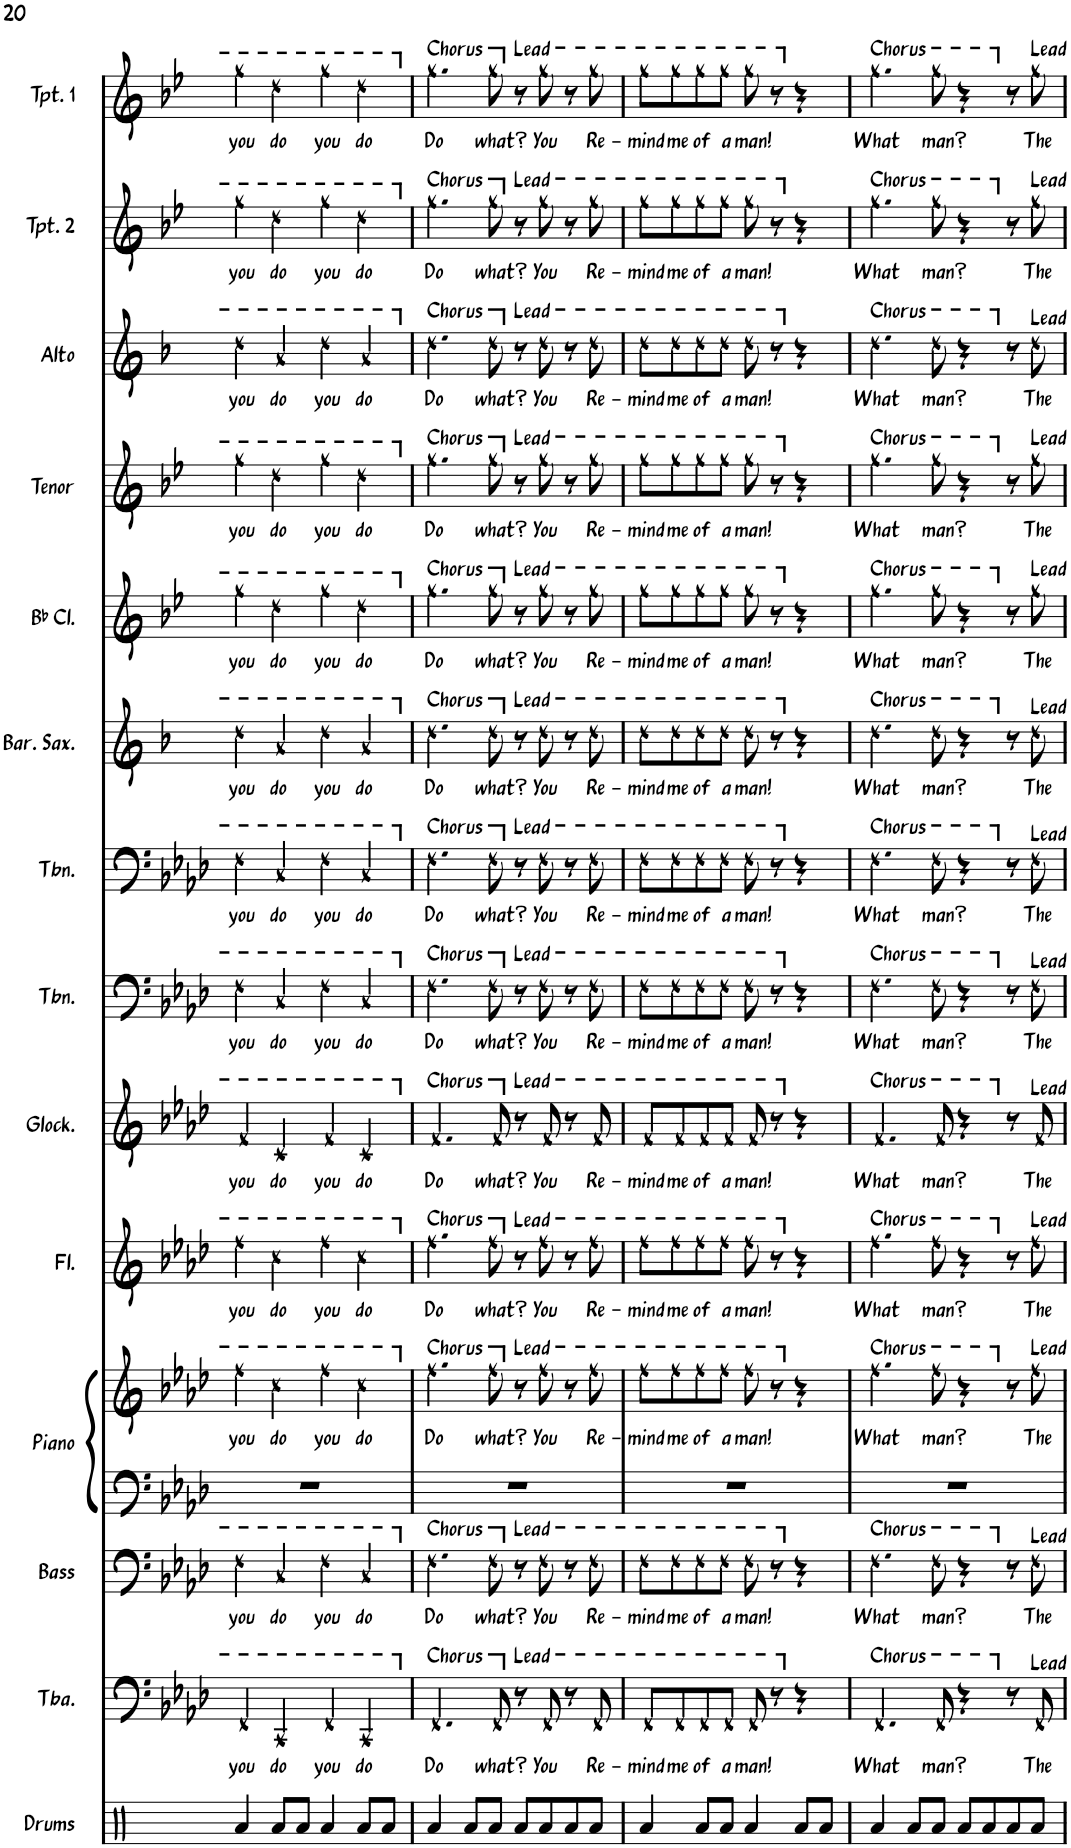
**kern	**kern	**text	**kern	**text	**kern	**kern	**text	**kern	**text	**kern	**text	**kern	**text	**kern	**text	**kern	**text	**kern	**text	**kern	**text	**kern	**text	**kern	**text	**kern	**text
*part14	*part13	*part13	*part12	*part12	*part11	*part11	*part11	*part10	*part10	*part9	*part9	*part8	*part8	*part7	*part7	*part6	*part6	*part5	*part5	*part4	*part4	*part3	*part3	*part2	*part2	*part1	*part1
*staff15	*staff14	*staff14	*staff13	*staff13	*staff12	*staff11	*staff11	*staff10	*staff10	*staff9	*staff9	*staff8	*staff8	*staff7	*staff7	*staff6	*staff6	*staff5	*staff5	*staff4	*staff4	*staff3	*staff3	*staff2	*staff2	*staff1	*staff1
*I"Drums	*I"Tuba	*	*I"Bass	*	*I"Piano	*	*	*I"Flute	*	*I"Glockenspiel	*	*I"Trombone	*	*I"Trombone	*	*I"Baritone Saxophone	*	*I"Bb Clarinet	*	*I"Tenor Sax	*	*I"Alto Sax	*	*I"Trumpet 2	*	*I"Trumpet 1	*
*I'Drums	*I'Tba.	*	*I'Bass	*	*I'Piano	*	*	*I'Fl.	*	*I'Glock.	*	*I'Tbn.	*	*I'Tbn.	*	*I'Bar. Sax.	*	*I'Bb Cl.	*	*I'Tenor	*	*I'Alto	*	*I'Tpt. 2	*	*I'Tpt. 1	*
!!LO:PB:g=z
*clefX	*clefF4	*	*clefF4	*	*clefF4	*clefG2	*	*clefG2	*	*clefG2	*	*clefF4	*	*clefF4	*	*clefG2	*	*clefG2	*	*clefG2	*	*clefG2	*	*clefG2	*	*clefG2	*
*	*	*	*Trd7c12	*	*	*	*	*	*	*Trd-14c-24	*	*	*	*	*	*Trd12c21	*	*Trd1c2	*	*Trd8c14	*	*Trd5c9	*	*Trd1c2	*	*Trd1c2	*
*k[]	*k[b-e-a-d-]	*	*k[b-e-a-d-]	*	*k[b-e-a-d-]	*k[b-e-a-d-]	*	*k[b-e-a-d-]	*	*k[b-e-a-d-]	*	*k[b-e-a-d-]	*	*k[b-e-a-d-]	*	*k[b-]	*	*k[b-e-]	*	*k[b-e-]	*	*k[b-]	*	*k[b-e-]	*	*k[b-e-]	*
*M4/4	*M4/4	*	*M4/4	*	*M4/4	*M4/4	*	*M4/4	*	*M4/4	*	*M4/4	*	*M4/4	*	*M4/4	*	*M4/4	*	*M4/4	*	*M4/4	*	*M4/4	*	*M4/4	*
=71	=71	=71	=71	=71	=71	=71	=71	=71	=71	=71	=71	=71	=71	=71	=71	=71	=71	=71	=71	=71	=71	=71	=71	=71	=71	=71	=71
!	!	!LO:LY:b	!	!LO:LY:b	!	!	!LO:LY:b	!	!LO:LY:b	!	!LO:LY:b	!	!LO:LY:b	!	!LO:LY:b	!	!LO:LY:b	!	!LO:LY:b	!	!LO:LY:b	!	!LO:LY:b	!	!LO:LY:b	!	!LO:LY:b
4Ra/	4FF/	you	4F\	you	1r	4ff\	you	4ff\	you	4f/	you	4F\	you	4F\	you	4dd\	you	4gg\	you	4gg\	you	4dd\	you	4gg\	you	4gg\	you
!	!	!LO:LY:b	!	!LO:LY:b	!	!	!LO:LY:b	!	!LO:LY:b	!	!LO:LY:b	!	!LO:LY:b	!	!LO:LY:b	!	!LO:LY:b	!	!LO:LY:b	!	!LO:LY:b	!	!LO:LY:b	!	!LO:LY:b	!	!LO:LY:b
8Ra/L	4CC/	do	4C/	do	.	4cc\	do	4cc\	do	4c/	do	4C/	do	4C/	do	4a/	do	4dd\	do	4dd\	do	4a/	do	4dd\	do	4dd\	do
8Ra/J	.	.	.	.	.	.	.	.	.	.	.	.	.	.	.	.	.	.	.	.	.	.	.	.	.	.	.
!	!	!LO:LY:b	!	!LO:LY:b	!	!	!LO:LY:b	!	!LO:LY:b	!	!LO:LY:b	!	!LO:LY:b	!	!LO:LY:b	!	!LO:LY:b	!	!LO:LY:b	!	!LO:LY:b	!	!LO:LY:b	!	!LO:LY:b	!	!LO:LY:b
4Ra/	4FF/	you	4F\	you	.	4ff\	you	4ff\	you	4f/	you	4F\	you	4F\	you	4dd\	you	4gg\	you	4gg\	you	4dd\	you	4gg\	you	4gg\	you
!	!	!LO:LY:b	!	!LO:LY:b	!	!	!LO:LY:b	!	!LO:LY:b	!	!LO:LY:b	!	!LO:LY:b	!	!LO:LY:b	!	!LO:LY:b	!	!LO:LY:b	!	!LO:LY:b	!	!LO:LY:b	!	!LO:LY:b	!	!LO:LY:b
8Ra/L	4CC/	do	4C/	do	.	4cc\	do	4cc\	do	4c/	do	4C/	do	4C/	do	4a/	do	4dd\	do	4dd\	do	4a/	do	4dd\	do	4dd\	do
8Ra/J	.	.	.	.	.	.	.	.	.	.	.	.	.	.	.	.	.	.	.	.	.	.	.	.	.	.	.
=72	=72	=72	=72	=72	=72	=72	=72	=72	=72	=72	=72	=72	=72	=72	=72	=72	=72	=72	=72	=72	=72	=72	=72	=72	=72	=72	=72
!	!	!	!	!	!	!	!	!	!	!	!	!	!	!	!	!	!	!	!	!	!	!	!	!	!	!LO:TX:a:t=Chorus	!
!	!	!	!	!	!	!	!	!	!	!	!	!	!	!	!	!	!	!	!	!	!	!	!	!LO:TX:a:t=Chorus	!	!	!
!	!	!	!	!	!	!	!	!	!	!	!	!	!	!	!	!	!	!	!	!	!	!LO:TX:a:t=Chorus	!	!	!	!	!
!	!	!	!	!	!	!	!	!	!	!	!	!	!	!	!	!	!	!	!	!LO:TX:a:t=Chorus	!	!	!	!	!	!	!
!	!	!	!	!	!	!	!	!	!	!	!	!	!	!	!	!	!	!LO:TX:a:t=Chorus	!	!	!	!	!	!	!	!	!
!	!	!	!	!	!	!	!	!	!	!	!	!	!	!	!	!LO:TX:a:t=Chorus	!	!	!	!	!	!	!	!	!	!	!
!	!	!	!	!	!	!	!	!	!	!	!	!	!	!LO:TX:a:t=Chorus	!	!	!	!	!	!	!	!	!	!	!	!	!
!	!	!	!	!	!	!	!	!	!	!	!	!LO:TX:a:t=Chorus	!	!	!	!	!	!	!	!	!	!	!	!	!	!	!
!	!	!	!	!	!	!	!	!	!	!LO:TX:a:t=Chorus	!	!	!	!	!	!	!	!	!	!	!	!	!	!	!	!	!
!	!	!	!	!	!	!	!	!LO:TX:a:t=Chorus	!	!	!	!	!	!	!	!	!	!	!	!	!	!	!	!	!	!	!
!	!	!	!	!	!	!LO:TX:a:t=Chorus	!	!	!	!	!	!	!	!	!	!	!	!	!	!	!	!	!	!	!	!	!
!	!	!	!LO:TX:a:t=Chorus	!	!	!	!	!	!	!	!	!	!	!	!	!	!	!	!	!	!	!	!	!	!	!	!
!	!LO:TX:a:t=Chorus	!	!	!	!	!	!	!	!	!	!	!	!	!	!	!	!	!	!	!	!	!	!	!	!	!	!
!	!	!LO:LY:b	!	!LO:LY:b	!	!	!LO:LY:b	!	!LO:LY:b	!	!LO:LY:b	!	!LO:LY:b	!	!LO:LY:b	!	!LO:LY:b	!	!LO:LY:b	!	!LO:LY:b	!	!LO:LY:b	!	!LO:LY:b	!	!LO:LY:b
4Ra/	4.FF/	Do	4.F\	Do	1r	4.ff\	Do	4.ff\	Do	4.f/	Do	4.F\	Do	4.F\	Do	4.dd\	Do	4.gg\	Do	4.gg\	Do	4.dd\	Do	4.gg\	Do	4.gg\	Do
8Ra/L	.	.	.	.	.	.	.	.	.	.	.	.	.	.	.	.	.	.	.	.	.	.	.	.	.	.	.
!	!	!LO:LY:b	!	!LO:LY:b	!	!	!LO:LY:b	!	!LO:LY:b	!	!LO:LY:b	!	!LO:LY:b	!	!LO:LY:b	!	!LO:LY:b	!	!LO:LY:b	!	!LO:LY:b	!	!LO:LY:b	!	!LO:LY:b	!	!LO:LY:b
8Ra/J	8FF/	what?	8F\	what?	.	8ff\	what?	8ff\	what?	8f/	what?	8F\	what?	8F\	what?	8dd\	what?	8gg\	what?	8gg\	what?	8dd\	what?	8gg\	what?	8gg\	what?
!	!	!	!	!	!	!	!	!	!	!	!	!	!	!	!	!	!	!	!	!	!	!	!	!	!	!LO:TX:a:t=Lead	!
!	!	!	!	!	!	!	!	!	!	!	!	!	!	!	!	!	!	!	!	!	!	!	!	!LO:TX:a:t=Lead	!	!	!
!	!	!	!	!	!	!	!	!	!	!	!	!	!	!	!	!	!	!	!	!	!	!LO:TX:a:t=Lead	!	!	!	!	!
!	!	!	!	!	!	!	!	!	!	!	!	!	!	!	!	!	!	!	!	!LO:TX:a:t=Lead	!	!	!	!	!	!	!
!	!	!	!	!	!	!	!	!	!	!	!	!	!	!	!	!	!	!LO:TX:a:t=Lead	!	!	!	!	!	!	!	!	!
!	!	!	!	!	!	!	!	!	!	!	!	!	!	!	!	!LO:TX:a:t=Lead	!	!	!	!	!	!	!	!	!	!	!
!	!	!	!	!	!	!	!	!	!	!	!	!	!	!LO:TX:a:t=Lead	!	!	!	!	!	!	!	!	!	!	!	!	!
!	!	!	!	!	!	!	!	!	!	!	!	!LO:TX:a:t=Lead	!	!	!	!	!	!	!	!	!	!	!	!	!	!	!
!	!	!	!	!	!	!	!	!	!	!LO:TX:a:t=Lead	!	!	!	!	!	!	!	!	!	!	!	!	!	!	!	!	!
!	!	!	!	!	!	!	!	!LO:TX:a:t=Lead	!	!	!	!	!	!	!	!	!	!	!	!	!	!	!	!	!	!	!
!	!	!	!	!	!	!LO:TX:a:t=Lead	!	!	!	!	!	!	!	!	!	!	!	!	!	!	!	!	!	!	!	!	!
!	!	!	!LO:TX:a:t=Lead	!	!	!	!	!	!	!	!	!	!	!	!	!	!	!	!	!	!	!	!	!	!	!	!
!	!LO:TX:a:t=Lead	!	!	!	!	!	!	!	!	!	!	!	!	!	!	!	!	!	!	!	!	!	!	!	!	!	!
8Ra/L	8r	.	8r	.	.	8r	.	8r	.	8r	.	8r	.	8r	.	8r	.	8r	.	8r	.	8r	.	8r	.	8r	.
!	!	!LO:LY:b	!	!LO:LY:b	!	!	!LO:LY:b	!	!LO:LY:b	!	!LO:LY:b	!	!LO:LY:b	!	!LO:LY:b	!	!LO:LY:b	!	!LO:LY:b	!	!LO:LY:b	!	!LO:LY:b	!	!LO:LY:b	!	!LO:LY:b
8Ra/	8FF/	You	8F\	You	.	8ff\	You	8ff\	You	8f/	You	8F\	You	8F\	You	8dd\	You	8gg\	You	8gg\	You	8dd\	You	8gg\	You	8gg\	You
8Ra/	8r	.	8r	.	.	8r	.	8r	.	8r	.	8r	.	8r	.	8r	.	8r	.	8r	.	8r	.	8r	.	8r	.
!	!	!LO:LY:b	!	!LO:LY:b	!	!	!LO:LY:b	!	!LO:LY:b	!	!LO:LY:b	!	!LO:LY:b	!	!LO:LY:b	!	!LO:LY:b	!	!LO:LY:b	!	!LO:LY:b	!	!LO:LY:b	!	!LO:LY:b	!	!LO:LY:b
8Ra/J	8FF/	Re-	8F\	Re-	.	8ff\	Re-	8ff\	Re-	8f/	Re-	8F\	Re-	8F\	Re-	8dd\	Re-	8gg\	Re-	8gg\	Re-	8dd\	Re-	8gg\	Re-	8gg\	Re-
=73	=73	=73	=73	=73	=73	=73	=73	=73	=73	=73	=73	=73	=73	=73	=73	=73	=73	=73	=73	=73	=73	=73	=73	=73	=73	=73	=73
!	!	!LO:LY:b	!	!LO:LY:b	!	!	!LO:LY:b	!	!LO:LY:b	!	!LO:LY:b	!	!LO:LY:b	!	!LO:LY:b	!	!LO:LY:b	!	!LO:LY:b	!	!LO:LY:b	!	!LO:LY:b	!	!LO:LY:b	!	!LO:LY:b
4Ra/	8FF/L	-mind	8F\L	-mind	1r	8ff\L	-mind	8ff\L	-mind	8f/L	-mind	8F\L	-mind	8F\L	-mind	8dd\L	-mind	8gg\L	-mind	8gg\L	-mind	8dd\L	-mind	8gg\L	-mind	8gg\L	-mind
!	!	!LO:LY:b	!	!LO:LY:b	!	!	!LO:LY:b	!	!LO:LY:b	!	!LO:LY:b	!	!LO:LY:b	!	!LO:LY:b	!	!LO:LY:b	!	!LO:LY:b	!	!LO:LY:b	!	!LO:LY:b	!	!LO:LY:b	!	!LO:LY:b
.	8FF/	me	8F\	me	.	8ff\	me	8ff\	me	8f/	me	8F\	me	8F\	me	8dd\	me	8gg\	me	8gg\	me	8dd\	me	8gg\	me	8gg\	me
!	!	!LO:LY:b	!	!LO:LY:b	!	!	!LO:LY:b	!	!LO:LY:b	!	!LO:LY:b	!	!LO:LY:b	!	!LO:LY:b	!	!LO:LY:b	!	!LO:LY:b	!	!LO:LY:b	!	!LO:LY:b	!	!LO:LY:b	!	!LO:LY:b
8Ra/L	8FF/	of	8F\	of	.	8ff\	of	8ff\	of	8f/	of	8F\	of	8F\	of	8dd\	of	8gg\	of	8gg\	of	8dd\	of	8gg\	of	8gg\	of
!	!	!LO:LY:b	!	!LO:LY:b	!	!	!LO:LY:b	!	!LO:LY:b	!	!LO:LY:b	!	!LO:LY:b	!	!LO:LY:b	!	!LO:LY:b	!	!LO:LY:b	!	!LO:LY:b	!	!LO:LY:b	!	!LO:LY:b	!	!LO:LY:b
8Ra/J	8FF/J	a	8F\J	a	.	8ff\J	a	8ff\J	a	8f/J	a	8F\J	a	8F\J	a	8dd\J	a	8gg\J	a	8gg\J	a	8dd\J	a	8gg\J	a	8gg\J	a
!	!	!LO:LY:b	!	!LO:LY:b	!	!	!LO:LY:b	!	!LO:LY:b	!	!LO:LY:b	!	!LO:LY:b	!	!LO:LY:b	!	!LO:LY:b	!	!LO:LY:b	!	!LO:LY:b	!	!LO:LY:b	!	!LO:LY:b	!	!LO:LY:b
4Ra/	8FF/	man!	8F\	man!	.	8ff\	man!	8ff\	man!	8f/	man!	8F\	man!	8F\	man!	8dd\	man!	8gg\	man!	8gg\	man!	8dd\	man!	8gg\	man!	8gg\	man!
.	8r	.	8r	.	.	8r	.	8r	.	8r	.	8r	.	8r	.	8r	.	8r	.	8r	.	8r	.	8r	.	8r	.
8Ra/L	4r	.	4r	.	.	4r	.	4r	.	4r	.	4r	.	4r	.	4r	.	4r	.	4r	.	4r	.	4r	.	4r	.
8Ra/J	.	.	.	.	.	.	.	.	.	.	.	.	.	.	.	.	.	.	.	.	.	.	.	.	.	.	.
=74	=74	=74	=74	=74	=74	=74	=74	=74	=74	=74	=74	=74	=74	=74	=74	=74	=74	=74	=74	=74	=74	=74	=74	=74	=74	=74	=74
!	!	!	!	!	!	!	!	!	!	!	!	!	!	!	!	!	!	!	!	!	!	!	!	!	!	!LO:TX:a:t=Chorus	!
!	!	!	!	!	!	!	!	!	!	!	!	!	!	!	!	!	!	!	!	!	!	!	!	!LO:TX:a:t=Chorus	!	!	!
!	!	!	!	!	!	!	!	!	!	!	!	!	!	!	!	!	!	!	!	!	!	!LO:TX:a:t=Chorus	!	!	!	!	!
!	!	!	!	!	!	!	!	!	!	!	!	!	!	!	!	!	!	!	!	!LO:TX:a:t=Chorus	!	!	!	!	!	!	!
!	!	!	!	!	!	!	!	!	!	!	!	!	!	!	!	!	!	!LO:TX:a:t=Chorus	!	!	!	!	!	!	!	!	!
!	!	!	!	!	!	!	!	!	!	!	!	!	!	!	!	!LO:TX:a:t=Chorus	!	!	!	!	!	!	!	!	!	!	!
!	!	!	!	!	!	!	!	!	!	!	!	!	!	!LO:TX:a:t=Chorus	!	!	!	!	!	!	!	!	!	!	!	!	!
!	!	!	!	!	!	!	!	!	!	!	!	!LO:TX:a:t=Chorus	!	!	!	!	!	!	!	!	!	!	!	!	!	!	!
!	!	!	!	!	!	!	!	!	!	!LO:TX:a:t=Chorus	!	!	!	!	!	!	!	!	!	!	!	!	!	!	!	!	!
!	!	!	!	!	!	!	!	!LO:TX:a:t=Chorus	!	!	!	!	!	!	!	!	!	!	!	!	!	!	!	!	!	!	!
!	!	!	!	!	!	!LO:TX:a:t=Chorus	!	!	!	!	!	!	!	!	!	!	!	!	!	!	!	!	!	!	!	!	!
!	!	!	!LO:TX:a:t=Chorus	!	!	!	!	!	!	!	!	!	!	!	!	!	!	!	!	!	!	!	!	!	!	!	!
!	!LO:TX:a:t=Chorus	!	!	!	!	!	!	!	!	!	!	!	!	!	!	!	!	!	!	!	!	!	!	!	!	!	!
!	!	!LO:LY:b	!	!LO:LY:b	!	!	!LO:LY:b	!	!LO:LY:b	!	!LO:LY:b	!	!LO:LY:b	!	!LO:LY:b	!	!LO:LY:b	!	!LO:LY:b	!	!LO:LY:b	!	!LO:LY:b	!	!LO:LY:b	!	!LO:LY:b
4Ra/	4.FF/	What	4.F\	What	1r	4.ff\	What	4.ff\	What	4.f/	What	4.F\	What	4.F\	What	4.dd\	What	4.gg\	What	4.gg\	What	4.dd\	What	4.gg\	What	4.gg\	What
8Ra/L	.	.	.	.	.	.	.	.	.	.	.	.	.	.	.	.	.	.	.	.	.	.	.	.	.	.	.
!	!	!LO:LY:b	!	!LO:LY:b	!	!	!LO:LY:b	!	!LO:LY:b	!	!LO:LY:b	!	!LO:LY:b	!	!LO:LY:b	!	!LO:LY:b	!	!LO:LY:b	!	!LO:LY:b	!	!LO:LY:b	!	!LO:LY:b	!	!LO:LY:b
8Ra/J	8FF/	man?	8F\	man?	.	8ff\	man?	8ff\	man?	8f/	man?	8F\	man?	8F\	man?	8dd\	man?	8gg\	man?	8gg\	man?	8dd\	man?	8gg\	man?	8gg\	man?
8Ra/L	4r	.	4r	.	.	4r	.	4r	.	4r	.	4r	.	4r	.	4r	.	4r	.	4r	.	4r	.	4r	.	4r	.
8Ra/	.	.	.	.	.	.	.	.	.	.	.	.	.	.	.	.	.	.	.	.	.	.	.	.	.	.	.
8Ra/	8r	.	8r	.	.	8r	.	8r	.	8r	.	8r	.	8r	.	8r	.	8r	.	8r	.	8r	.	8r	.	8r	.
!	!	!	!	!	!	!	!	!	!	!	!	!	!	!	!	!	!	!	!	!	!	!	!	!	!	!LO:TX:a:t=Lead	!
!	!	!	!	!	!	!	!	!	!	!	!	!	!	!	!	!	!	!	!	!	!	!	!	!LO:TX:a:t=Lead	!	!	!
!	!	!	!	!	!	!	!	!	!	!	!	!	!	!	!	!	!	!	!	!	!	!LO:TX:a:t=Lead	!	!	!	!	!
!	!	!	!	!	!	!	!	!	!	!	!	!	!	!	!	!	!	!	!	!LO:TX:a:t=Lead	!	!	!	!	!	!	!
!	!	!	!	!	!	!	!	!	!	!	!	!	!	!	!	!	!	!LO:TX:a:t=Lead	!	!	!	!	!	!	!	!	!
!	!	!	!	!	!	!	!	!	!	!	!	!	!	!	!	!LO:TX:a:t=Lead	!	!	!	!	!	!	!	!	!	!	!
!	!	!	!	!	!	!	!	!	!	!	!	!	!	!LO:TX:a:t=Lead	!	!	!	!	!	!	!	!	!	!	!	!	!
!	!	!	!	!	!	!	!	!	!	!	!	!LO:TX:a:t=Lead	!	!	!	!	!	!	!	!	!	!	!	!	!	!	!
!	!	!	!	!	!	!	!	!	!	!LO:TX:a:t=Lead	!	!	!	!	!	!	!	!	!	!	!	!	!	!	!	!	!
!	!	!	!	!	!	!	!	!LO:TX:a:t=Lead	!	!	!	!	!	!	!	!	!	!	!	!	!	!	!	!	!	!	!
!	!	!	!	!	!	!LO:TX:a:t=Lead	!	!	!	!	!	!	!	!	!	!	!	!	!	!	!	!	!	!	!	!	!
!	!	!	!LO:TX:a:t=Lead	!	!	!	!	!	!	!	!	!	!	!	!	!	!	!	!	!	!	!	!	!	!	!	!
!	!LO:TX:a:t=Lead	!	!	!	!	!	!	!	!	!	!	!	!	!	!	!	!	!	!	!	!	!	!	!	!	!	!
!	!	!LO:LY:b	!	!LO:LY:b	!	!	!LO:LY:b	!	!LO:LY:b	!	!LO:LY:b	!	!LO:LY:b	!	!LO:LY:b	!	!LO:LY:b	!	!LO:LY:b	!	!LO:LY:b	!	!LO:LY:b	!	!LO:LY:b	!	!LO:LY:b
8Ra/J	8FF/	The	8F\	The	.	8ff\	The	8ff\	The	8f/	The	8F\	The	8F\	The	8dd\	The	8gg\	The	8gg\	The	8dd\	The	8gg\	The	8gg\	The
=	=	=	=	=	=	=	=	=	=	=	=	=	=	=	=	=	=	=	=	=	=	=	=	=	=	=	=
*-	*-	*-	*-	*-	*-	*-	*-	*-	*-	*-	*-	*-	*-	*-	*-	*-	*-	*-	*-	*-	*-	*-	*-	*-	*-	*-	*-
